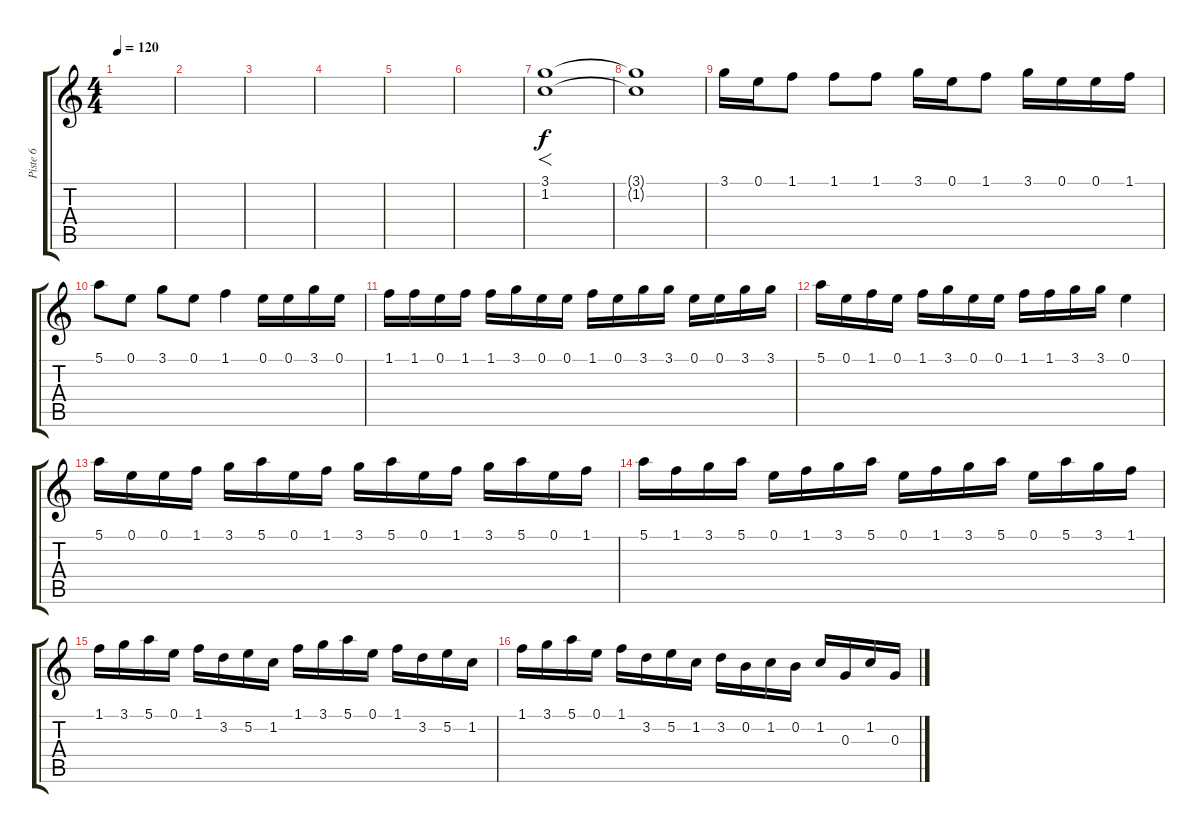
\track ("Piste 6" "Piste 6") {instrument overdrivenguitar}
\staff {score tabs}
\tuning (E4 B3 G3 D3 A2 E2) {hide}
\ts (4 4)
\tempo 120
\clef g2
\ks c
|
|
|
|
|
|
(3.1 1.2).1{f} |
(3.1{t} 1.2{t}).1 |
3.1.16 0.1.16 1.1.8 1.1.8 1.1.8 3.1.16 0.1.16 1.1.8 3.1.16 0.1.16 0.1.16 1.1.16 |
5.1.8 0.1.8 3.1.8 0.1.8 1.1.4 0.1.16 0.1.16 3.1.16 0.1.16 |
1.1.16 1.1.16 0.1.16 1.1.16 1.1.16 3.1.16 0.1.16 0.1.16 1.1.16 0.1.16 3.1.16 3.1.16 0.1.16 0.1.16 3.1.16 3.1.16 |
5.1.16 0.1.16 1.1.16 0.1.16 1.1.16 3.1.16 0.1.16 0.1.16 1.1.16 1.1.16 3.1.16 3.1.16 0.1.4 |
5.1.16 0.1.16 0.1.16 1.1.16 3.1.16 5.1.16 0.1.16 1.1.16 3.1.16 5.1.16 0.1.16 1.1.16 3.1.16 5.1.16 0.1.16 1.1.16 |
5.1.16 1.1.16 3.1.16 5.1.16 0.1.16 1.1.16 3.1.16 5.1.16 0.1.16 1.1.16 3.1.16 5.1.16 0.1.16 5.1.16 3.1.16 1.1.16 |
1.1.16 3.1.16 5.1.16 0.1.16 1.1.16 3.2.16 5.2.16 1.2.16 1.1.16 3.1.16 5.1.16 0.1.16 1.1.16 3.2.16 5.2.16 1.2.16 |
1.1.16 3.1.16 5.1.16 0.1.16 1.1.16 3.2.16 5.2.16 1.2.16 3.2.16 0.2.16 1.2.16 0.2.16 1.2.16 0.3.16 1.2.16 0.3.16
